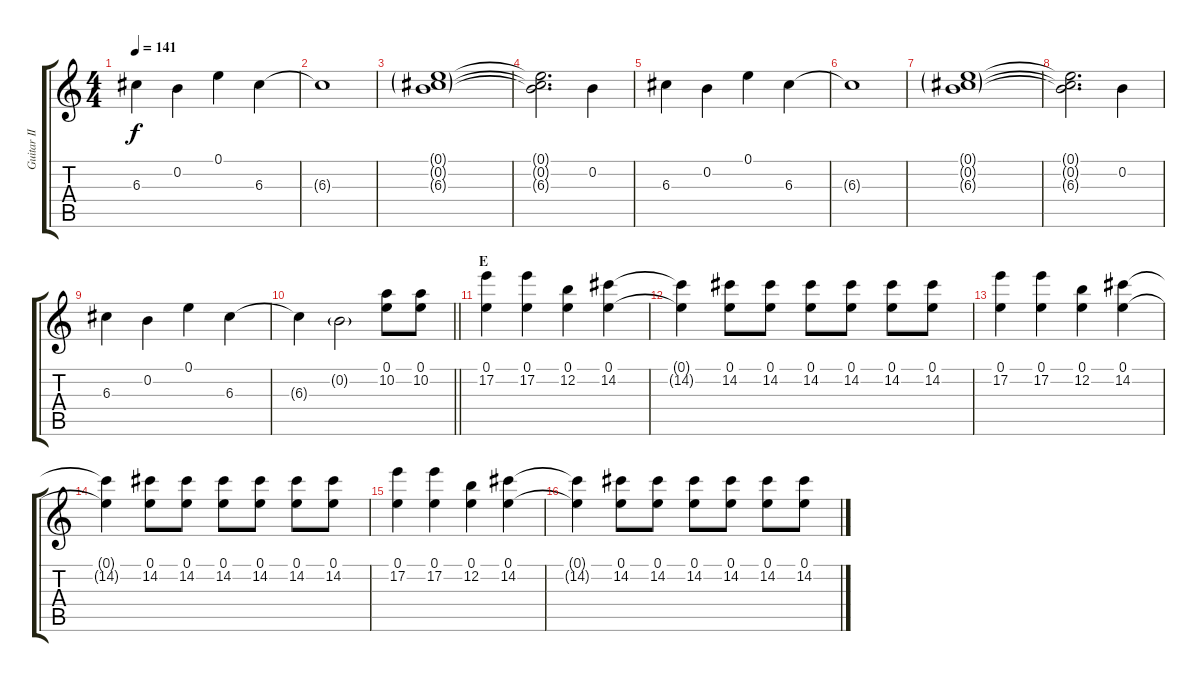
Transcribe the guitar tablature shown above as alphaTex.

\track ("Guitar II - Kita" "Guitar II ") {instrument overdrivenguitar}
\staff {score tabs}
\tuning (E4 B3 G3 D3 A2 E2) {hide}
\ts (4 4)
\tempo 141
\clef g2
\ks c
6.3.4{dy f} 0.2.4 0.1.4 6.3.4 |
6.3{t}.1 |
(0.1{g} 0.2{g} 6.3{g}).1 |
(0.1{t} 0.2{t} 6.3{t}).2{d} 0.2.4 |
6.3.4 0.2.4 0.1.4 6.3.4 |
6.3{t}.1 |
(0.1{g} 0.2{g} 6.3{g}).1 |
(0.1{t} 0.2{t} 6.3{t}).2{d} 0.2.4 |
6.3.4 0.2.4 0.1.4 6.3.4 |
\barLineRight lightlight
6.3{t}.4 0.2{g}.2 (0.1 10.2).8{instrument overdrivenguitar} (0.1 10.2).8 |
\section ("" "E")
(0.1 17.2).4 (0.1 17.2).4 (0.1 12.2).4 (0.1 14.2).4 |
(0.1{t} 14.2{t}).4 (0.1 14.2).8 (0.1 14.2).8 (0.1 14.2).8 (0.1 14.2).8 (0.1 14.2).8 (0.1 14.2).8 |
(0.1 17.2).4 (0.1 17.2).4 (0.1 12.2).4 (0.1 14.2).4 |
(0.1{t} 14.2{t}).4 (0.1 14.2).8 (0.1 14.2).8 (0.1 14.2).8 (0.1 14.2).8 (0.1 14.2).8 (0.1 14.2).8 |
(0.1 17.2).4 (0.1 17.2).4 (0.1 12.2).4 (0.1 14.2).4 |
(0.1{t} 14.2{t}).4 (0.1 14.2).8 (0.1 14.2).8 (0.1 14.2).8 (0.1 14.2).8 (0.1 14.2).8 (0.1 14.2).8
